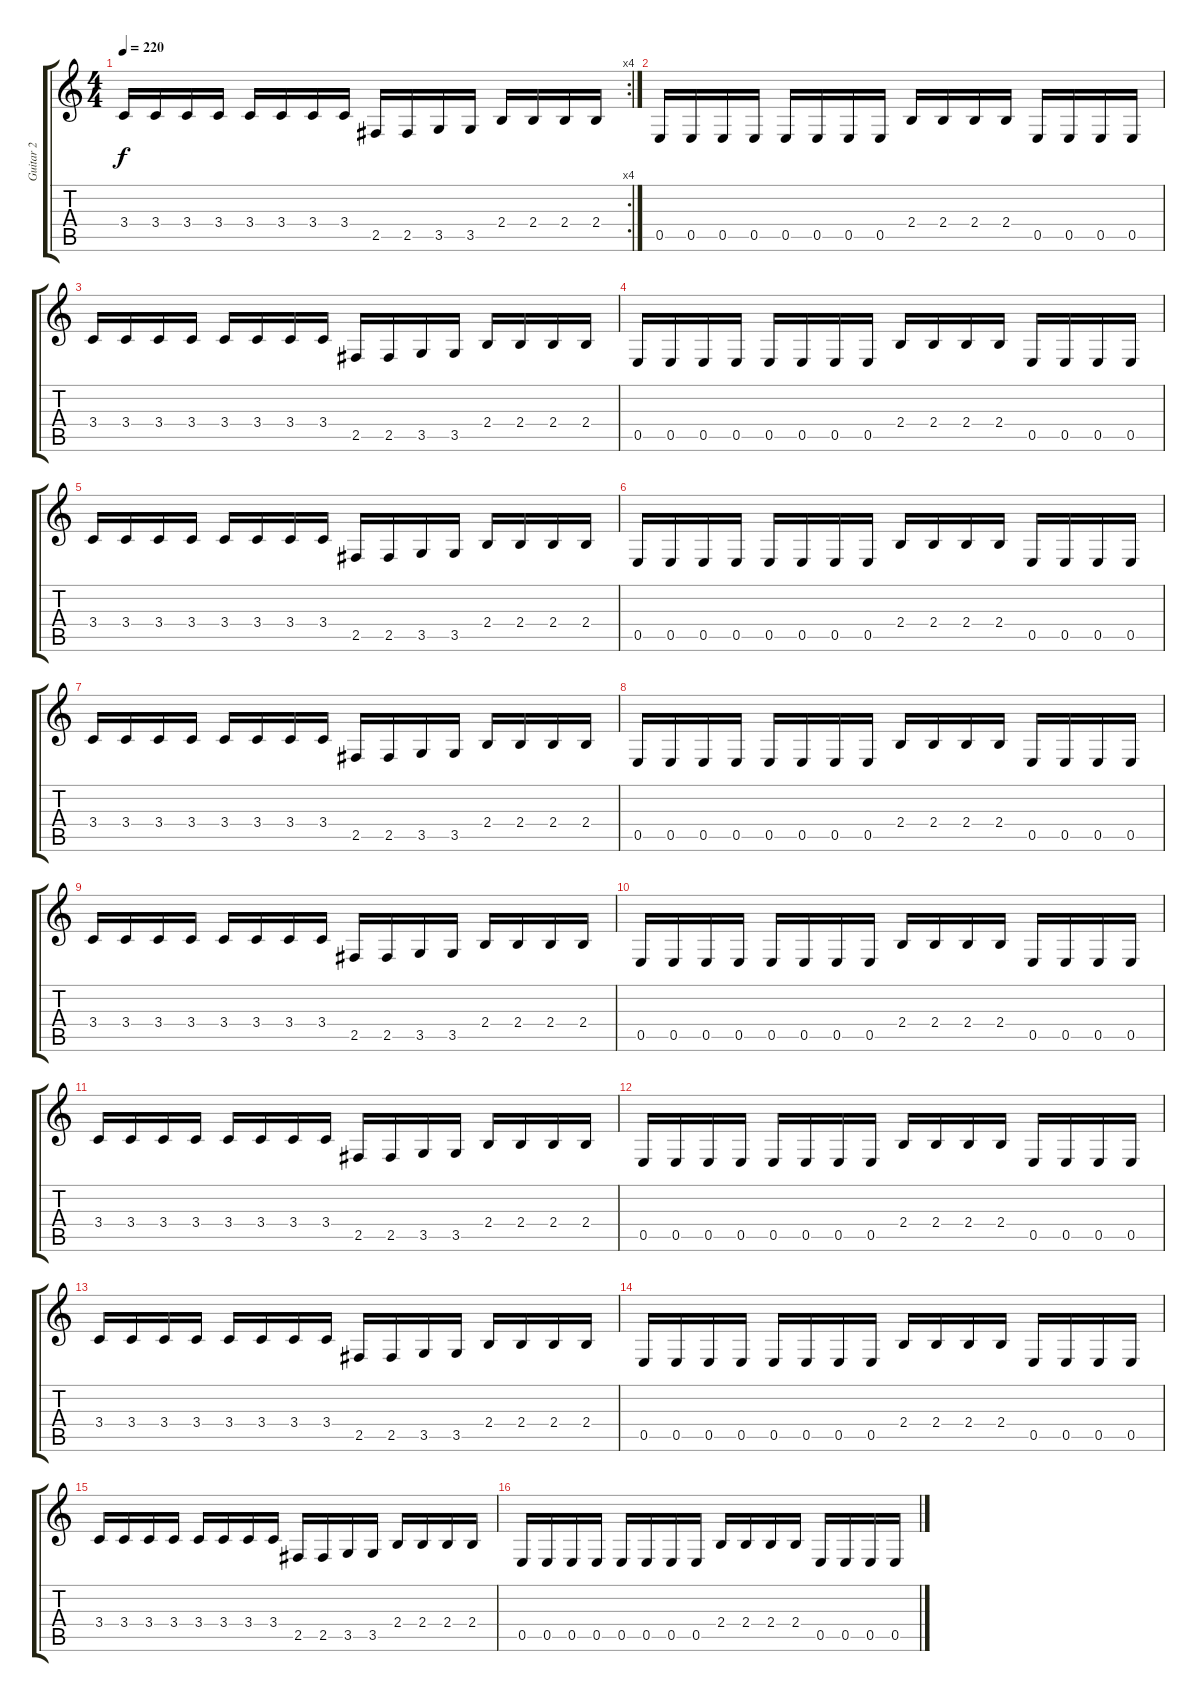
\track ("Guitar 2" "Guitar 2") {instrument distortionguitar}
\staff {score tabs}
\tuning (B3 Gb3 D3 A2 E2 B1) {hide}
\rc 4
\ts (4 4)
\tempo 220
\clef g2
\ks c
3.4.16{dy f} 3.4.16 3.4.16 3.4.16 3.4.16 3.4.16 3.4.16 3.4.16 2.5.16 2.5.16 3.5.16 3.5.16 2.4.16 2.4.16 2.4.16 2.4.16 |
0.5.16 0.5.16 0.5.16 0.5.16 0.5.16 0.5.16 0.5.16 0.5.16 2.4.16 2.4.16 2.4.16 2.4.16 0.5.16 0.5.16 0.5.16 0.5.16 |
3.4.16 3.4.16 3.4.16 3.4.16 3.4.16 3.4.16 3.4.16 3.4.16 2.5.16 2.5.16 3.5.16 3.5.16 2.4.16 2.4.16 2.4.16 2.4.16 |
0.5.16 0.5.16 0.5.16 0.5.16 0.5.16 0.5.16 0.5.16 0.5.16 2.4.16 2.4.16 2.4.16 2.4.16 0.5.16 0.5.16 0.5.16 0.5.16 |
3.4.16 3.4.16 3.4.16 3.4.16 3.4.16 3.4.16 3.4.16 3.4.16 2.5.16 2.5.16 3.5.16 3.5.16 2.4.16 2.4.16 2.4.16 2.4.16 |
0.5.16 0.5.16 0.5.16 0.5.16 0.5.16 0.5.16 0.5.16 0.5.16 2.4.16 2.4.16 2.4.16 2.4.16 0.5.16 0.5.16 0.5.16 0.5.16 |
3.4.16 3.4.16 3.4.16 3.4.16 3.4.16 3.4.16 3.4.16 3.4.16 2.5.16 2.5.16 3.5.16 3.5.16 2.4.16 2.4.16 2.4.16 2.4.16 |
0.5.16 0.5.16 0.5.16 0.5.16 0.5.16 0.5.16 0.5.16 0.5.16 2.4.16 2.4.16 2.4.16 2.4.16 0.5.16 0.5.16 0.5.16 0.5.16 |
3.4.16 3.4.16 3.4.16 3.4.16 3.4.16 3.4.16 3.4.16 3.4.16 2.5.16 2.5.16 3.5.16 3.5.16 2.4.16 2.4.16 2.4.16 2.4.16 |
0.5.16 0.5.16 0.5.16 0.5.16 0.5.16 0.5.16 0.5.16 0.5.16 2.4.16 2.4.16 2.4.16 2.4.16 0.5.16 0.5.16 0.5.16 0.5.16 |
3.4.16 3.4.16 3.4.16 3.4.16 3.4.16 3.4.16 3.4.16 3.4.16 2.5.16 2.5.16 3.5.16 3.5.16 2.4.16 2.4.16 2.4.16 2.4.16 |
0.5.16 0.5.16 0.5.16 0.5.16 0.5.16 0.5.16 0.5.16 0.5.16 2.4.16 2.4.16 2.4.16 2.4.16 0.5.16 0.5.16 0.5.16 0.5.16 |
3.4.16 3.4.16 3.4.16 3.4.16 3.4.16 3.4.16 3.4.16 3.4.16 2.5.16 2.5.16 3.5.16 3.5.16 2.4.16 2.4.16 2.4.16 2.4.16 |
0.5.16 0.5.16 0.5.16 0.5.16 0.5.16 0.5.16 0.5.16 0.5.16 2.4.16 2.4.16 2.4.16 2.4.16 0.5.16 0.5.16 0.5.16 0.5.16 |
3.4.16 3.4.16 3.4.16 3.4.16 3.4.16 3.4.16 3.4.16 3.4.16 2.5.16 2.5.16 3.5.16 3.5.16 2.4.16 2.4.16 2.4.16 2.4.16 |
0.5.16 0.5.16 0.5.16 0.5.16 0.5.16 0.5.16 0.5.16 0.5.16 2.4.16 2.4.16 2.4.16 2.4.16 0.5.16 0.5.16 0.5.16 0.5.16
